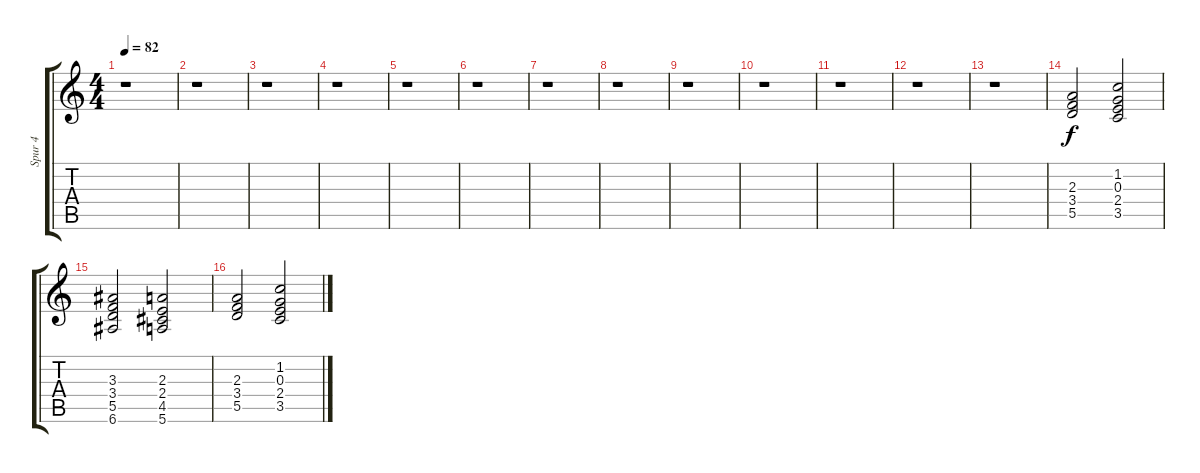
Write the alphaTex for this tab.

\track ("Spur 4" "Spur 4") {instrument overdrivenguitar}
\staff {score tabs}
\tuning (E4 B3 G3 D3 A2 E2) {hide}
\ts (4 4)
\tempo 82
\clef g2
\ks c
r.1{dy f instrument overdrivenguitar} |
r.1 |
r.1 |
r.1 |
r.1 |
r.1 |
r.1 |
r.1 |
r.1 |
r.1 |
r.1 |
r.1 |
r.1 |
(2.3 3.4 5.5).2 (1.2 0.3 2.4 3.5).2 |
(3.3 3.4 5.5 6.6).2 (2.3 2.4 4.5 5.6).2 |
(2.3 3.4 5.5).2 (1.2 0.3 2.4 3.5).2
